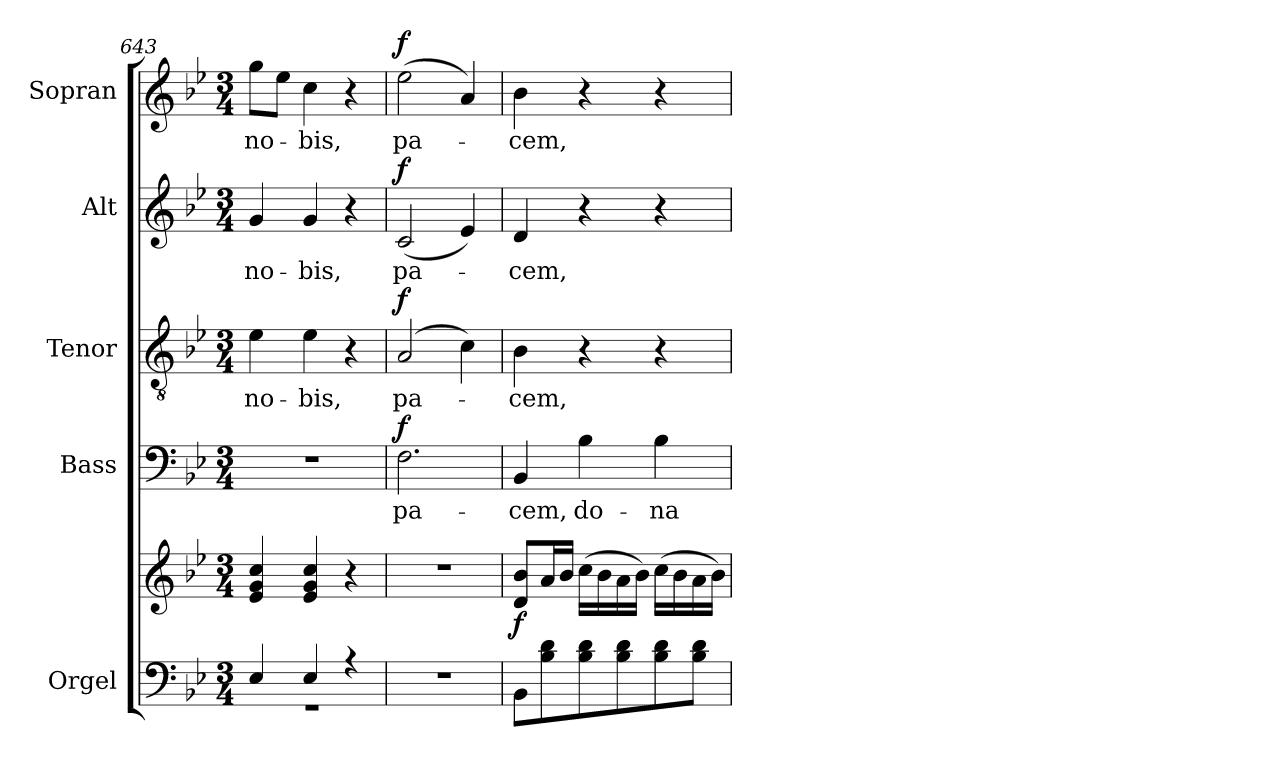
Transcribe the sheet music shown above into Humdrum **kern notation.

**kern	**kern	**dynam	**kern	**text	**dynam	**kern	**text	**dynam	**kern	**text	**dynam	**kern	**text	**dynam
*part5	*part5	*part5	*part4	*part4	*part4	*part3	*part3	*part3	*part2	*part2	*part2	*part1	*part1	*part1
*staff6	*staff5	*staff5/6	*staff4	*staff4	*staff4	*staff3	*staff3	*staff3	*staff2	*staff2	*staff2	*staff1	*staff1	*staff1
*I"Orgel	*	*	*I"Bass	*	*	*I"Tenor	*	*	*I"Alt	*	*	*I"Sopran	*	*
*I'Org.	*	*	*I'B.	*	*	*I'T.	*	*	*I'A.	*	*	*I'S.	*	*
!!LO:LB:g=z
*clefF4	*clefG2	*	*clefF4	*	*	*clefGv2	*	*	*clefG2	*	*	*clefG2	*	*
*k[b-e-]	*k[b-e-]	*	*k[b-e-]	*	*	*k[b-e-]	*	*	*k[b-e-]	*	*	*k[b-e-]	*	*
*B-:	*B-:	*	*B-:	*	*	*B-:	*	*	*B-:	*	*	*B-:	*	*
*M3/4	*M3/4	*	*M3/4	*	*	*M3/4	*	*	*M3/4	*	*	*M3/4	*	*
=643	=643	=643	=643	=643	=643	=643	=643	=643	=643	=643	=643	=643	=643	=643
*^	*	*	*	*	*	*	*	*	*	*	*	*	*	*
!	!LO:N:vis=1	!	!	!	!	!	!	!LO:LY:b	!	!	!LO:LY:b	!	!	!LO:LY:b	!
4E-/	2.rGG	4e-/ 4g/ 4cc/	.	2.r	.	.	4e-\	no-	.	4g/	no-	.	8gg\L	no-	.
.	.	.	.	.	.	.	.	.	.	.	.	.	8ee-\J	.	.
!	!	!	!	!	!	!	!	!LO:LY:b	!	!	!LO:LY:b	!	!	!LO:LY:b	!
4E-/	.	4e-/ 4g/ 4cc/	.	.	.	.	4e-\	-bis,	.	4g/	-bis,	.	4cc\	-bis,	.
4rA	.	4r	.	.	.	.	4r	.	.	4r	.	.	4r	.	.
*v	*v	*	*	*	*	*	*	*	*	*	*	*	*	*	*
=644	=644	=644	=644	=644	=644	=644	=644	=644	=644	=644	=644	=644	=644	=644
!	!	!	!	!LO:LY:b	!LO:DY:a	!	!LO:LY:b	!LO:DY:a	!	!LO:LY:b	!LO:DY:a	!	!LO:LY:b	!LO:DY:a
2.r	2.r	.	2.F\	pa-	f	(2A/	pa-	f	(<2c/	pa-	f	(>2ee-\	pa-	f
.	.	.	.	.	.	4c\)	.	.	4e-/)	.	.	4a/)	.	.
=645	=645	=645	=645	=645	=645	=645	=645	=645	=645	=645	=645	=645	=645	=645
!	!	!LO:DY:b	!	!LO:LY:b	!	!	!LO:LY:b	!	!	!LO:LY:b	!	!	!LO:LY:b	!
8BB-\L	8d/ 8b-/L	f	4BB-/	-cem,	.	4B-\	-cem,	.	4d/	-cem,	.	4b-\	-cem,	.
8B-\ 8d\	16a/L	.	.	.	.	.	.	.	.	.	.	.	.	.
.	16b-/JJ	.	.	.	.	.	.	.	.	.	.	.	.	.
!	!	!	!	!LO:LY:b	!	!	!	!	!	!	!	!	!	!
8B-\ 8d\	(>16cc\LL	.	4B-\	do-	.	4r	.	.	4r	.	.	4r	.	.
.	16b-\	.	.	.	.	.	.	.	.	.	.	.	.	.
8B-\ 8d\	16a\	.	.	.	.	.	.	.	.	.	.	.	.	.
.	16b-\JJ)	.	.	.	.	.	.	.	.	.	.	.	.	.
!	!	!	!	!LO:LY:b	!	!	!	!	!	!	!	!	!	!
8B-\ 8d\	(>16cc\LL	.	4B-\	-na	.	4r	.	.	4r	.	.	4r	.	.
.	16b-\	.	.	.	.	.	.	.	.	.	.	.	.	.
8B-\ 8d\J	16a\	.	.	.	.	.	.	.	.	.	.	.	.	.
.	16b-\JJ)	.	.	.	.	.	.	.	.	.	.	.	.	.
=	=	=	=	=	=	=	=	=	=	=	=	=	=	=
*-	*-	*-	*-	*-	*-	*-	*-	*-	*-	*-	*-	*-	*-	*-
